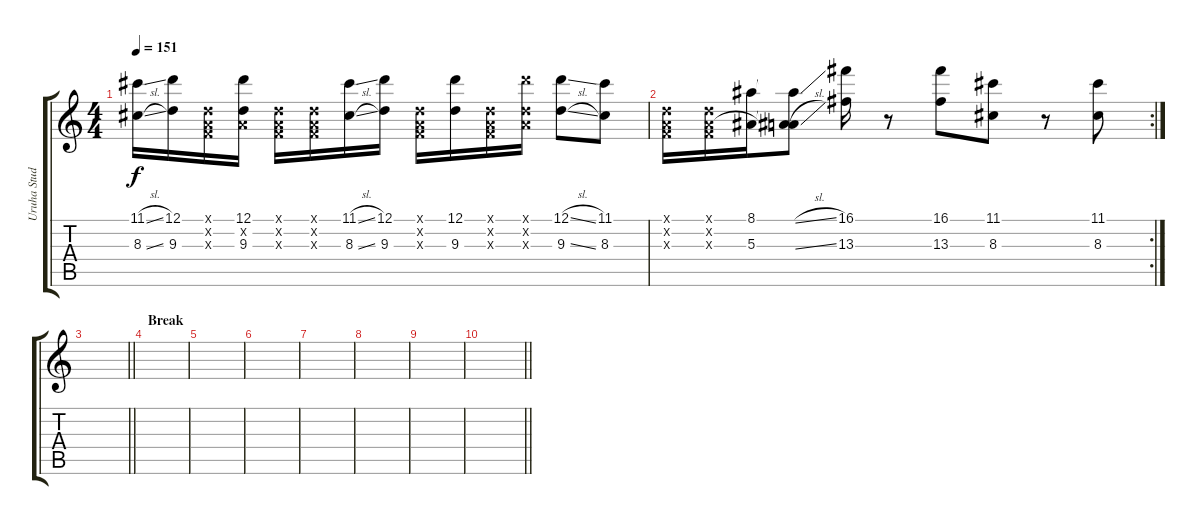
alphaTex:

\track ("Uruha Studio" "Uruha Stud") {instrument overdrivenguitar}
\staff {score tabs}
\tuning (D4 A3 F3 C3 G2 D2) {hide}
\ts (4 4)
\tempo 151
\clef g2
\ks c
(11.1{sl} 8.3{sl}).16{dy f} (12.1 9.3).16 (0.1{x} 0.2{x} 0.3{x}).16 (12.1 0.2{x} 9.3).16 (0.1{x} 0.2{x} 0.3{x}).16 (0.1{x} 0.2{x} 0.3{x}).16 (11.1{sl} 8.3{sl}).16 (12.1 9.3).16 (0.1{x} 0.2{x} 0.3{x}).16 (12.1 9.3).16 (0.1{x} 0.2{x} 0.3{x}).16 (12.1{x} 0.2{x} 9.3{x}).16 (12.1{sl} 9.3{sl}).8 (11.1 8.3).8 |
\rc 2
(0.1{x} 0.2{x} 0.3{x}).16 (0.1{x} 0.2{x} 0.3{x}).16 (8.1 5.3).16 (8.1{sl t} 0.2{t} 5.3{sl t}).8 (16.1 13.3).16 r.8 (16.1 13.3).8 (11.1 8.3).8 r.8 (11.1 8.3).8 |
\barLineRight lightlight
|
\section ("" "Break")
|
|
|
|
|
|
\barLineRight lightlight
